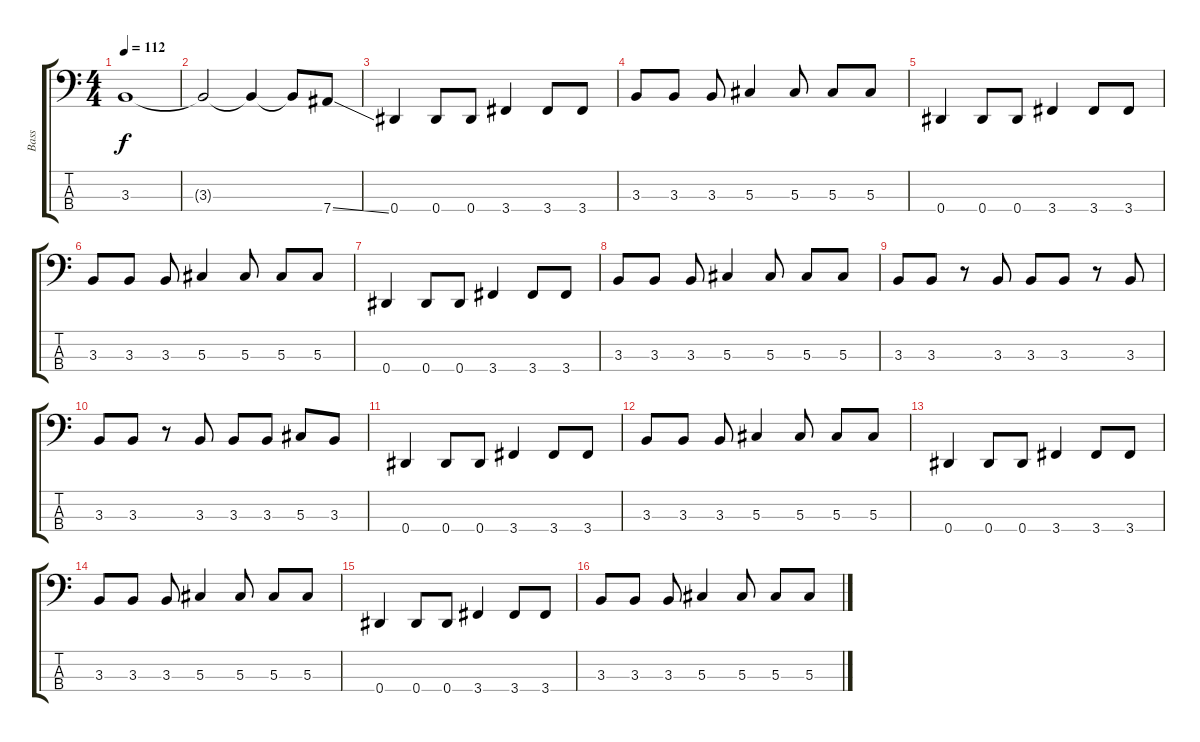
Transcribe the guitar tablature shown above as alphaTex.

\track ("Bass" "Bass") {instrument electricbassfinger}
\staff {score tabs}
\tuning (Gb2 Db2 Ab1 Eb1) {hide}
\ts (4 4)
\tempo 112
\clef f4
\ks c
3.3.1{dy f} |
3.3{t}.2 3.3{t}.4 3.3{t}.8 7.4{ss}.8 |
0.4.4 0.4.8 0.4.8 3.4.4 3.4.8 3.4.8 |
3.3.8 3.3.8 3.3.8 5.3.4 5.3.8 5.3.8 5.3.8 |
0.4.4 0.4.8 0.4.8 3.4.4 3.4.8 3.4.8 |
3.3.8 3.3.8 3.3.8 5.3.4 5.3.8 5.3.8 5.3.8 |
0.4.4 0.4.8 0.4.8 3.4.4 3.4.8 3.4.8 |
3.3.8 3.3.8 3.3.8 5.3.4 5.3.8 5.3.8 5.3.8 |
3.3.8 3.3.8 r.8 3.3.8 3.3.8 3.3.8 r.8 3.3.8 |
3.3.8 3.3.8 r.8 3.3.8 3.3.8 3.3.8 5.3.8 3.3.8 |
0.4.4 0.4.8 0.4.8 3.4.4 3.4.8 3.4.8 |
3.3.8 3.3.8 3.3.8 5.3.4 5.3.8 5.3.8 5.3.8 |
0.4.4 0.4.8 0.4.8 3.4.4 3.4.8 3.4.8 |
3.3.8 3.3.8 3.3.8 5.3.4 5.3.8 5.3.8 5.3.8 |
0.4.4 0.4.8 0.4.8 3.4.4 3.4.8 3.4.8 |
3.3.8 3.3.8 3.3.8 5.3.4 5.3.8 5.3.8 5.3.8
